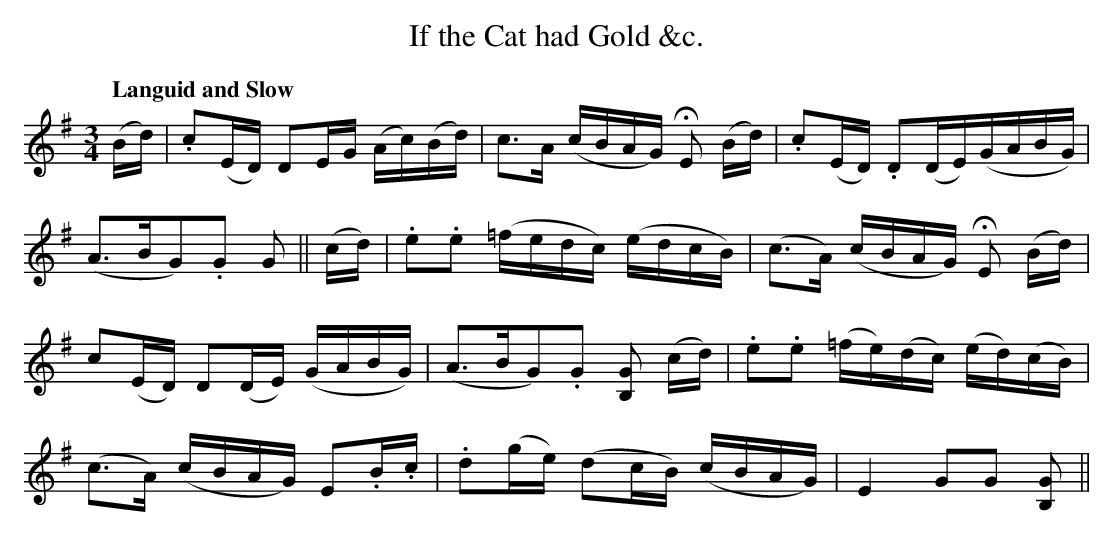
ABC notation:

X:1
T:If the Cat had Gold &c.
M:3/4
L:1/8
Q:"Languid and Slow"
K:G
(B/d/)|.c(E/D/) DE/G/ (A/c/)(B/d/)|c>A (c/B/A/G/) !fermata!E (B/d/)|.c(E/D/) .D(D/E/)(G/A/B/G/)|
(A>BG).G G||(c/d/)|.e.e (=f/e/d/c/) (e/d/c/B/)|(c>A) (c/B/A/G/) !fermata!E (B/d/)|
c(E/D/) D(D/E/) (G/A/B/G/)|(A>BG).G [B,G] (c/d/)|.e.e (=f/e/)(d/c/) (e/d/)(c/B/)|
(c>A) (c/B/A/G/) E.B/.c/|.d(g/e/) (dc/B/) (c/B/A/G/)|E2 GG [B,G]||
